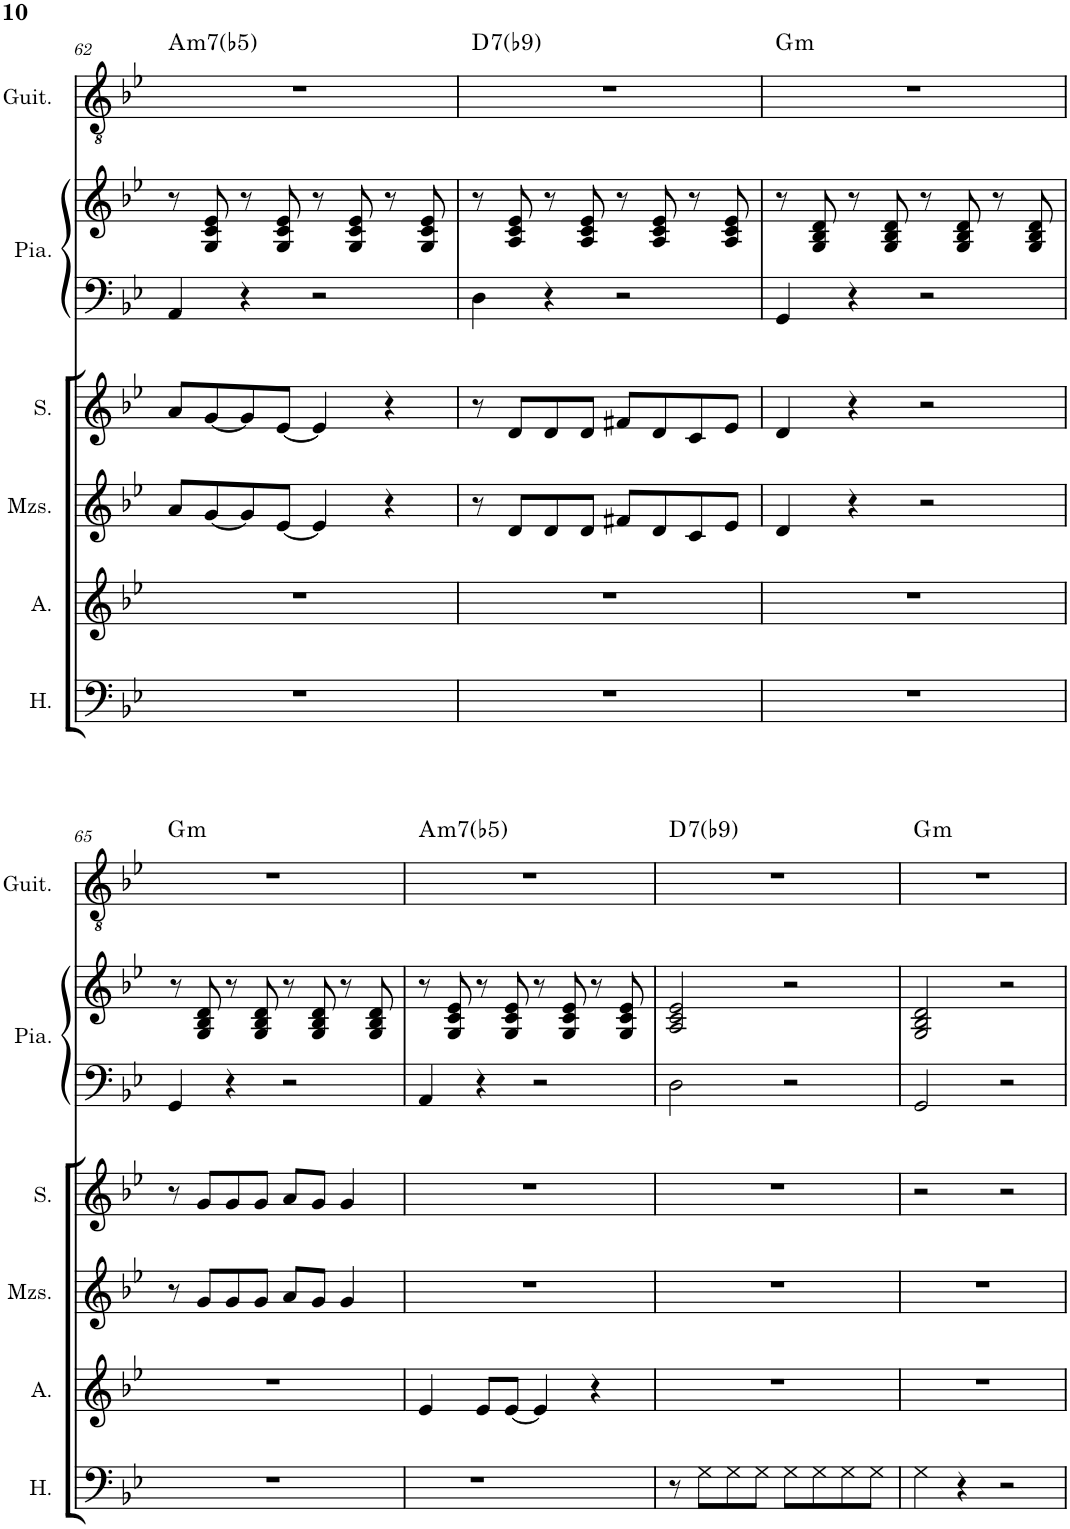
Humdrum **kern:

**kern	**kern	**kern	**kern	**kern	**kern	**kern	**harte
*part6	*part5	*part4	*part3	*part2	*part2	*part1	*part1
*staff7	*staff6	*staff5	*staff4	*staff3	*staff2	*staff1	*
*I"Hommes	*I"Alto	*I"Mezzo-soprano	*I"Soprano	*I"Piano	*	*I"Guitare acoustique	*
*I'H.	*I'A.	*I'Mzs.	*I'S.	*I'Pia.	*	*I'Guit.	*
!!LO:PB:g=z
*clefF4	*clefG2	*clefG2	*clefG2	*clefF4	*clefG2	*clefGv2	*
*k[b-e-]	*k[b-e-]	*k[b-e-]	*k[b-e-]	*k[b-e-]	*k[b-e-]	*k[b-e-]	*
*M4/4	*M4/4	*M4/4	*M4/4	*M4/4	*M4/4	*M4/4	*
=62	=62	=62	=62	=62	=62	=62	=62
!	!	!	!	!	!	!	!LO:H:kt=m7(b5)
1r	1r	8a/L	8a/L	4AA/	8r	1r	A:hdim7
.	.	[8g/	[8g/	.	8G/ 8c/ 8e-/	.	.
.	.	8g/]	8g/]	4r	8r	.	.
.	.	[8e-/J	[8e-/J	.	8G/ 8c/ 8e-/	.	.
.	.	4e-/]	4e-/]	2r	8r	.	.
.	.	.	.	.	8G/ 8c/ 8e-/	.	.
.	.	4r	4r	.	8r	.	.
.	.	.	.	.	8G/ 8c/ 8e-/	.	.
=63	=63	=63	=63	=63	=63	=63	=63
!	!	!	!	!	!	!	!LO:H:kt=7
1r	1r	8r	8r	4D\	8r	1r	D:7(b9)
.	.	8d/L	8d/L	.	8A/ 8c/ 8e-/	.	.
.	.	8d/	8d/	4r	8r	.	.
.	.	8d/J	8d/J	.	8A/ 8c/ 8e-/	.	.
.	.	8f#X/L	8f#X/L	2r	8r	.	.
.	.	8d/	8d/	.	8A/ 8c/ 8e-/	.	.
.	.	8c/	8c/	.	8r	.	.
.	.	8e-/J	8e-/J	.	8A/ 8c/ 8e-/	.	.
=64	=64	=64	=64	=64	=64	=64	=64
!	!	!	!	!	!	!	!LO:H:kt=m
1r	1r	4d/	4d/	4GG/	8r	1r	G:min
.	.	.	.	.	8G/ 8B-/ 8d/	.	.
.	.	4r	4r	4r	8r	.	.
.	.	.	.	.	8G/ 8B-/ 8d/	.	.
.	.	2r	2r	2r	8r	.	.
.	.	.	.	.	8G/ 8B-/ 8d/	.	.
.	.	.	.	.	8r	.	.
.	.	.	.	.	8G/ 8B-/ 8d/	.	.
!!LO:LB:g=z
=65	=65	=65	=65	=65	=65	=65	=65
!	!	!	!	!	!	!	!LO:H:kt=m
1r	1r	8r	8r	4GG/	8r	1r	G:min
.	.	8g/L	8g/L	.	8G/ 8B-/ 8d/	.	.
.	.	8g/	8g/	4r	8r	.	.
.	.	8g/J	8g/J	.	8G/ 8B-/ 8d/	.	.
.	.	8a/L	8a/L	2r	8r	.	.
.	.	8g/J	8g/J	.	8G/ 8B-/ 8d/	.	.
.	.	4g/	4g/	.	8r	.	.
.	.	.	.	.	8G/ 8B-/ 8d/	.	.
=66	=66	=66	=66	=66	=66	=66	=66
!	!	!	!	!	!	!	!LO:H:kt=m7(b5)
1r	4e-/	1r	1r	4AA/	8r	1r	A:hdim7
.	.	.	.	.	8G/ 8c/ 8e-/	.	.
.	8e-/L	.	.	4r	8r	.	.
.	[8e-/J	.	.	.	8G/ 8c/ 8e-/	.	.
.	4e-/]	.	.	2r	8r	.	.
.	.	.	.	.	8G/ 8c/ 8e-/	.	.
.	4r	.	.	.	8r	.	.
.	.	.	.	.	8G/ 8c/ 8e-/	.	.
=67	=67	=67	=67	=67	=67	=67	=67
!	!	!	!	!	!	!	!LO:H:kt=7
8r	1r	1r	1r	2D\	2A/ 2c/ 2e-/	1r	D:7(b9)
8G\L	.	.	.	.	.	.	.
8G\	.	.	.	.	.	.	.
8G\J	.	.	.	.	.	.	.
8G\L	.	.	.	2r	2r	.	.
8G\	.	.	.	.	.	.	.
8G\	.	.	.	.	.	.	.
8G\J	.	.	.	.	.	.	.
=68	=68	=68	=68	=68	=68	=68	=68
!	!	!	!	!	!	!	!LO:H:kt=m
4G\	1r	1r	2r	2GG/	2G/ 2B-/ 2d/	1r	G:min
4r	.	.	.	.	.	.	.
2r	.	.	2r	2r	2r	.	.
=	=	=	=	=	=	=	=
*-	*-	*-	*-	*-	*-	*-	*-
